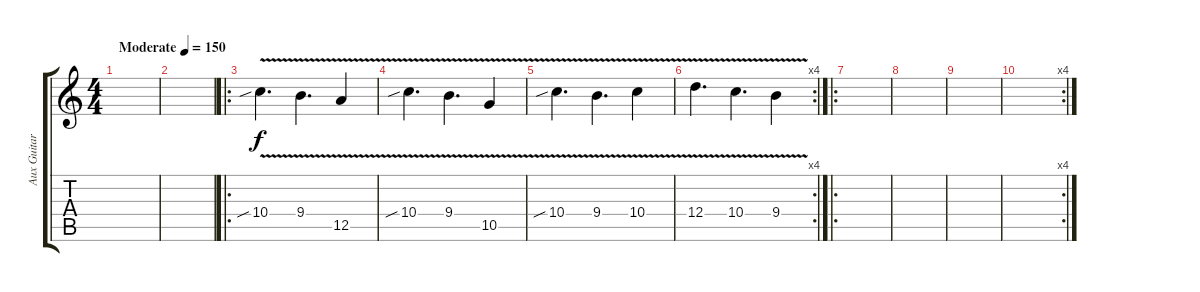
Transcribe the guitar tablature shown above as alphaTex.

\track ("Aux Guitar" "Aux Guitar") {instrument overdrivenguitar}
\staff {score tabs}
\tuning (E4 B3 G3 D3 A2 E2) {hide}
\ts (4 4)
\tempo (150 "Moderate")
\clef g2
\ks c
|
|
\ro
10.4{v sib}.4{d} 9.4{v}.4{d} 12.5{v}.4 |
10.4{v sib}.4{d} 9.4{v}.4{d} 10.5{v}.4 |
10.4{v sib}.4{d} 9.4{v}.4{d} 10.4{v}.4 |
\rc 4
12.4{v}.4{d} 10.4{v}.4{d} 9.4{v}.4 |
\ro
|
|
|
\rc 4
